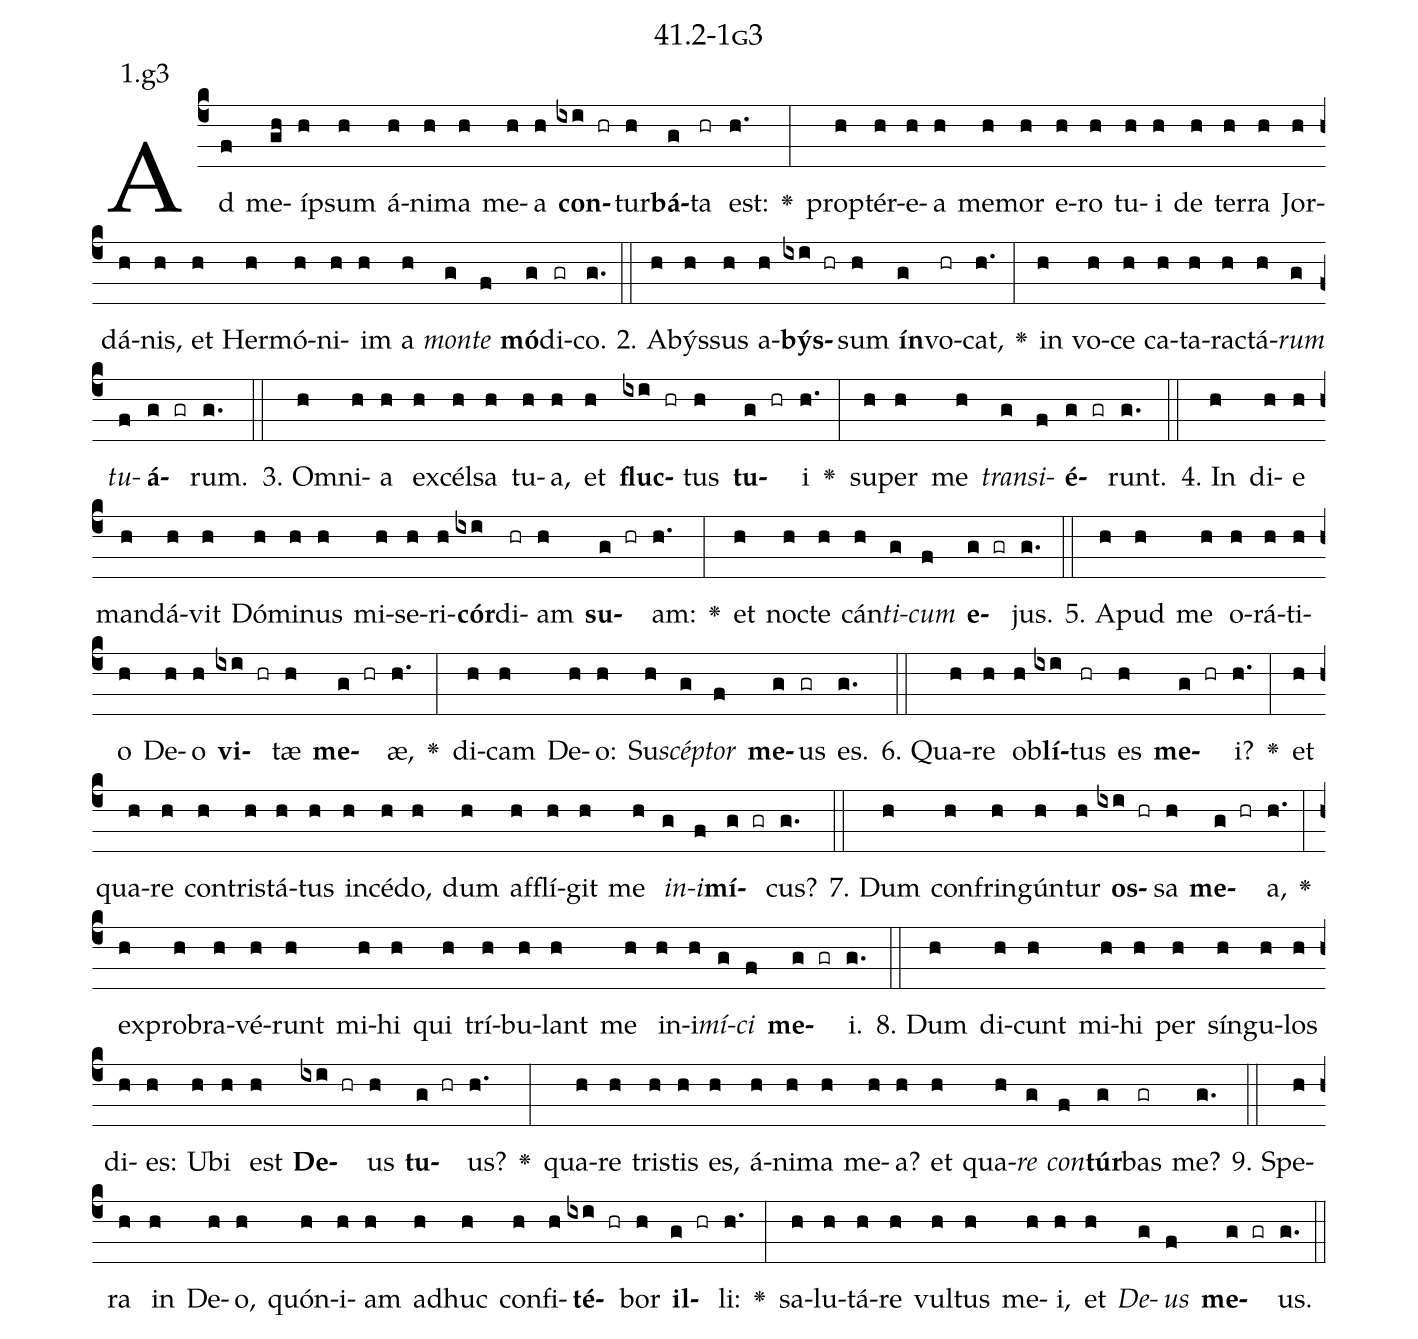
name: 41.2-1g3;
annotation: 1.g3;
%%
(c4)Ad(f) me(gh)íp(h)sum(h) á(h)ni(h)ma(h) me(h)a(h) <b>con</b>(ixi hr)tur(h)<b>bá</b>(g)ta(hr) est:(h.) <v>\greheightstar</v>(:) prop(h)tér(h)e(h)a(h) me(h)mor(h) e(h)ro(h) tu(h)i(h) de(h) ter(h)ra(h) Jor(h)dá(h)nis,(h) et(h) Her(h)mó(h)ni(h)im(h) a(h) <i>mon</i>(g)<i>te</i>(f) <b>mó</b>(g)di(gr)co.(g.) (::)
2. A(h)býs(h)sus(h) a(h)<b>býs</b>(ixi hr)sum(h) <b>ín</b>(g)vo(hr)cat,(h.) <v>\greheightstar</v>(:) in(h) vo(h)ce(h) ca(h)ta(h)rac(h)tá(h)<i>rum</i>(g) <i>tu</i>(f)<b>á</b>(g gr)rum.(g.) (::)
3. Om(h)ni(h)a(h) ex(h)cél(h)sa(h) tu(h)a,(h) et(h) <b>fluc</b>(ixi hr)tus(h) <b>tu</b>(g hr)i(h.) <v>\greheightstar</v>(:) su(h)per(h) me(h) <i>trans</i>(g)<i>i</i>(f)<b>é</b>(g gr)runt.(g.) (::)
4. In(h) di(h)e(h) man(h)dá(h)vit(h) Dó(h)mi(h)nus(h) mi(h)se(h)ri(h)<b>cór</b>(ixi)di(hr)am(h) <b>su</b>(g hr)am:(h.) <v>\greheightstar</v>(:) et(h) noc(h)te(h) cán(h)<i>ti</i>(g)<i>cum</i>(f) <b>e</b>(g gr)jus.(g.) (::)
5. A(h)pud(h) me(h) o(h)rá(h)ti(h)o(h) De(h)o(h) <b>vi</b>(ixi hr)tæ(h) <b>me</b>(g hr)æ,(h.) <v>\greheightstar</v>(:) di(h)cam(h) De(h)o:(h) Su(h)<i>scép</i>(g)<i>tor</i>(f) <b>me</b>(g)us(gr) es.(g.) (::)
6. Qua(h)re(h) ob(h)<b>lí</b>(ixi)tus(hr) es(h) <b>me</b>(g hr)i?(h.) <v>\greheightstar</v>(:) et(h) qua(h)re(h) con(h)tris(h)tá(h)tus(h) in(h)cé(h)do,(h) dum(h) af(h)flí(h)git(h) me(h) <i>in</i>(g)<i>i</i>(f)<b>mí</b>(g gr)cus?(g.) (::)
7. Dum(h) con(h)frin(h)gún(h)tur(h) <b>os</b>(ixi hr)sa(h) <b>me</b>(g hr)a,(h.) <v>\greheightstar</v>(:) ex(h)pro(h)bra(h)vé(h)runt(h) mi(h)hi(h) qui(h) trí(h)bu(h)lant(h) me(h) in(h)i(h)<i>mí</i>(g)<i>ci</i>(f) <b>me</b>(g gr)i.(g.) (::)
8. Dum(h) di(h)cunt(h) mi(h)hi(h) per(h) sín(h)gu(h)los(h) di(h)es:(h) U(h)bi(h) est(h) <b>De</b>(ixi hr)us(h) <b>tu</b>(g hr)us?(h.) <v>\greheightstar</v>(:) qua(h)re(h) tris(h)tis(h) es,(h) á(h)ni(h)ma(h) me(h)a?(h) et(h) qua(h)<i>re</i>(g) <i>con</i>(f)<b>túr</b>(g)bas(gr) me?(g.) (::)
9. Spe(h)ra(h) in(h) De(h)o,(h) quón(h)i(h)am(h) ad(h)huc(h) con(h)fi(h)<b>té</b>(ixi hr)bor(h) <b>il</b>(g hr)li:(h.) <v>\greheightstar</v>(:) sa(h)lu(h)tá(h)re(h) vul(h)tus(h) me(h)i,(h) et(h) <i>De</i>(g)<i>us</i>(f) <b>me</b>(g gr)us.(g.) (::)
